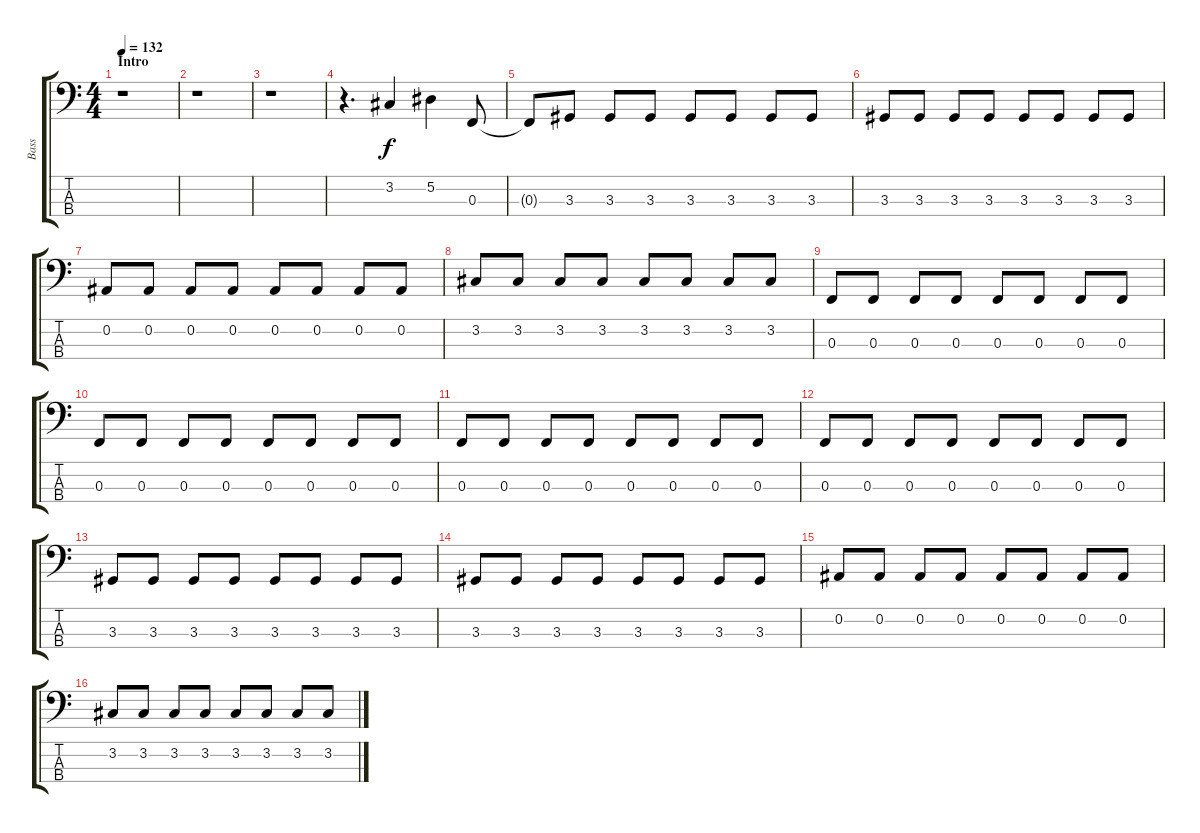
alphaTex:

\track ("Bass" "Bass") {instrument electricbassfinger}
\staff {score tabs}
\tuning (Eb2 Bb1 F1 C1) {hide}
\ts (4 4)
\section ("" "Intro")
\tempo 132
\clef f4
\ks c
r.1{dy f instrument electricbassfinger} |
r.1 |
r.1 |
r.4{d} 3.2.4 5.2.4 0.3.8 |
0.3{t}.8 3.3.8 3.3.8 3.3.8 3.3.8 3.3.8 3.3.8 3.3.8 |
3.3.8 3.3.8 3.3.8 3.3.8 3.3.8 3.3.8 3.3.8 3.3.8 |
0.2.8 0.2.8 0.2.8 0.2.8 0.2.8 0.2.8 0.2.8 0.2.8 |
3.2.8 3.2.8 3.2.8 3.2.8 3.2.8 3.2.8 3.2.8 3.2.8 |
0.3.8 0.3.8 0.3.8 0.3.8 0.3.8 0.3.8 0.3.8 0.3.8 |
0.3.8 0.3.8 0.3.8 0.3.8 0.3.8 0.3.8 0.3.8 0.3.8 |
0.3.8 0.3.8 0.3.8 0.3.8 0.3.8 0.3.8 0.3.8 0.3.8 |
0.3.8 0.3.8 0.3.8 0.3.8 0.3.8 0.3.8 0.3.8 0.3.8 |
3.3.8 3.3.8 3.3.8 3.3.8 3.3.8 3.3.8 3.3.8 3.3.8 |
3.3.8 3.3.8 3.3.8 3.3.8 3.3.8 3.3.8 3.3.8 3.3.8 |
0.2.8 0.2.8 0.2.8 0.2.8 0.2.8 0.2.8 0.2.8 0.2.8 |
3.2.8 3.2.8 3.2.8 3.2.8 3.2.8 3.2.8 3.2.8 3.2.8
